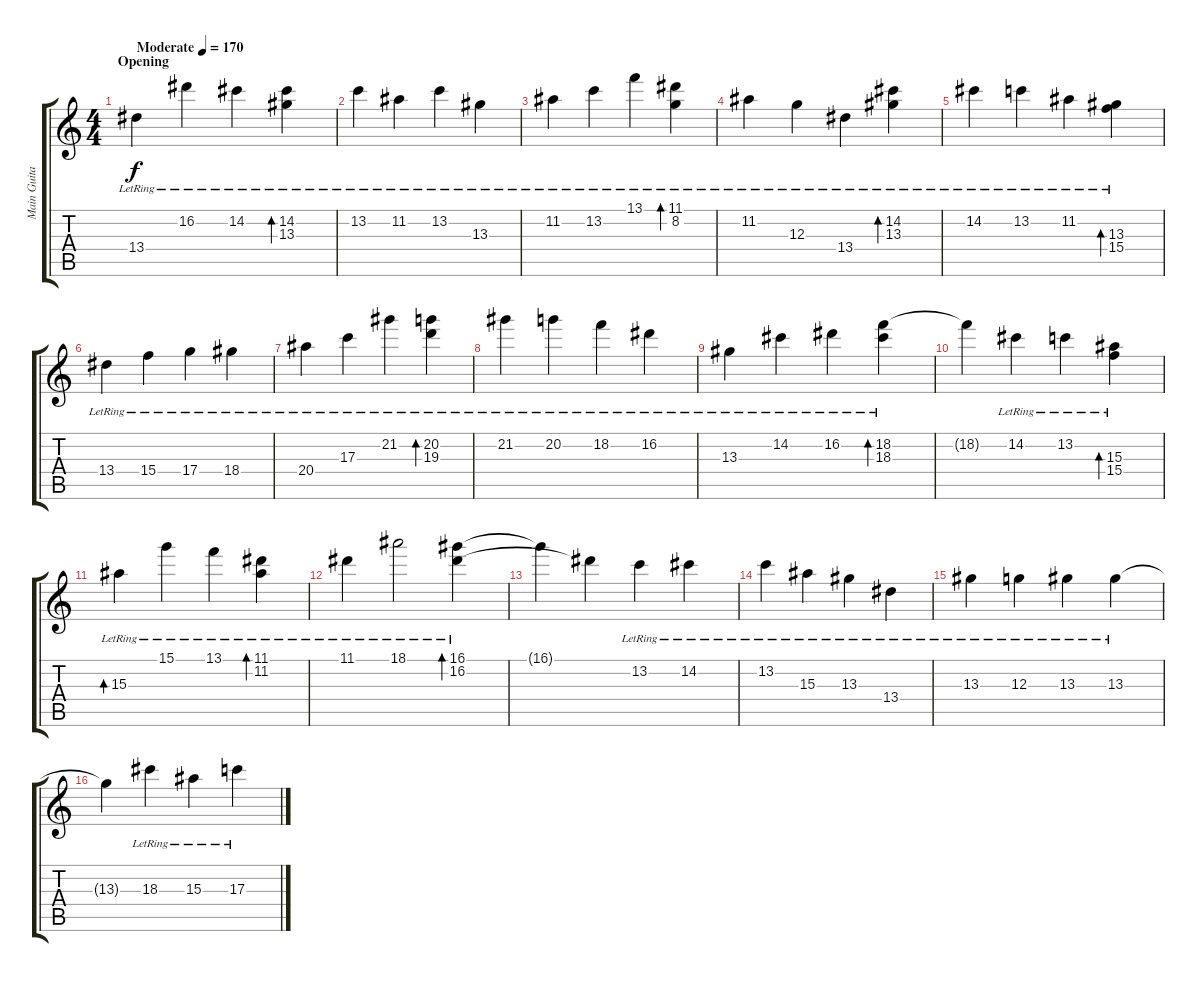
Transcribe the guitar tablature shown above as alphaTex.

\track ("Main Guitar" "Main Guita") {instrument overdrivenguitar}
\staff {score tabs}
\tuning (E4 B3 G3 D3 A2 E2) {hide}
\ts (4 4)
\section ("" "Opening")
\tempo (170 "Moderate")
\tempo 160
\tempo (170 "Moderate")
\clef g2
\ks c
13.4{lr}.4{dy f balance 8 instrument acousticgrandpiano} 16.2{lr}.4 14.2{lr}.4 (14.2{lr} 13.3{lr}).4{bd 480} |
13.2{lr}.4 11.2{lr}.4 13.2{lr}.4 13.3{lr}.4 |
11.2{lr}.4 13.2{lr}.4 13.1{lr}.4 (11.1{lr} 8.2{lr}).4{bd 480} |
11.2{lr}.4 12.3{lr}.4 13.4{lr}.4 (14.2{lr} 13.3{lr}).4{bd 480} |
14.2{lr}.4 13.2{lr}.4 11.2{lr}.4 (13.3{lr} 15.4).4{bd 480} |
13.4{lr}.4 15.4{lr}.4 17.4{lr}.4 18.4{lr}.4 |
20.4{lr}.4 17.3{lr}.4 21.2{lr}.4 (20.2{lr} 19.3{lr}).4{bd 240} |
21.2{lr}.4 20.2{lr}.4 18.2{lr}.4 16.2{lr}.4 |
13.3{lr}.4 14.2{lr}.4 16.2{lr}.4 (18.2{lr} 18.3{lr}).4{bd 480} |
18.2{t}.4 14.2{lr}.4 13.2{lr}.4 (15.3{lr} 15.4).4{bd 480} |
15.3{lr}.4{bd 240} 15.1{lr}.4 13.1{lr}.4 (11.1{lr} 11.2{lr}).4{bd 480} |
11.1{lr}.4 18.1{lr}.2 (16.1{lr} 16.2{lr}).4{bd 480} |
16.1{t}.4 16.2{t}.4 13.2{lr}.4 14.2{lr}.4 |
13.2{lr}.4 15.3{lr}.4 13.3{lr}.4 13.4{lr}.4 |
13.3{lr}.4 12.3{lr}.4 13.3{lr}.4 13.3{lr}.4 |
13.3{t}.4 18.3{lr}.4 15.3{lr}.4 17.3{lr}.4
